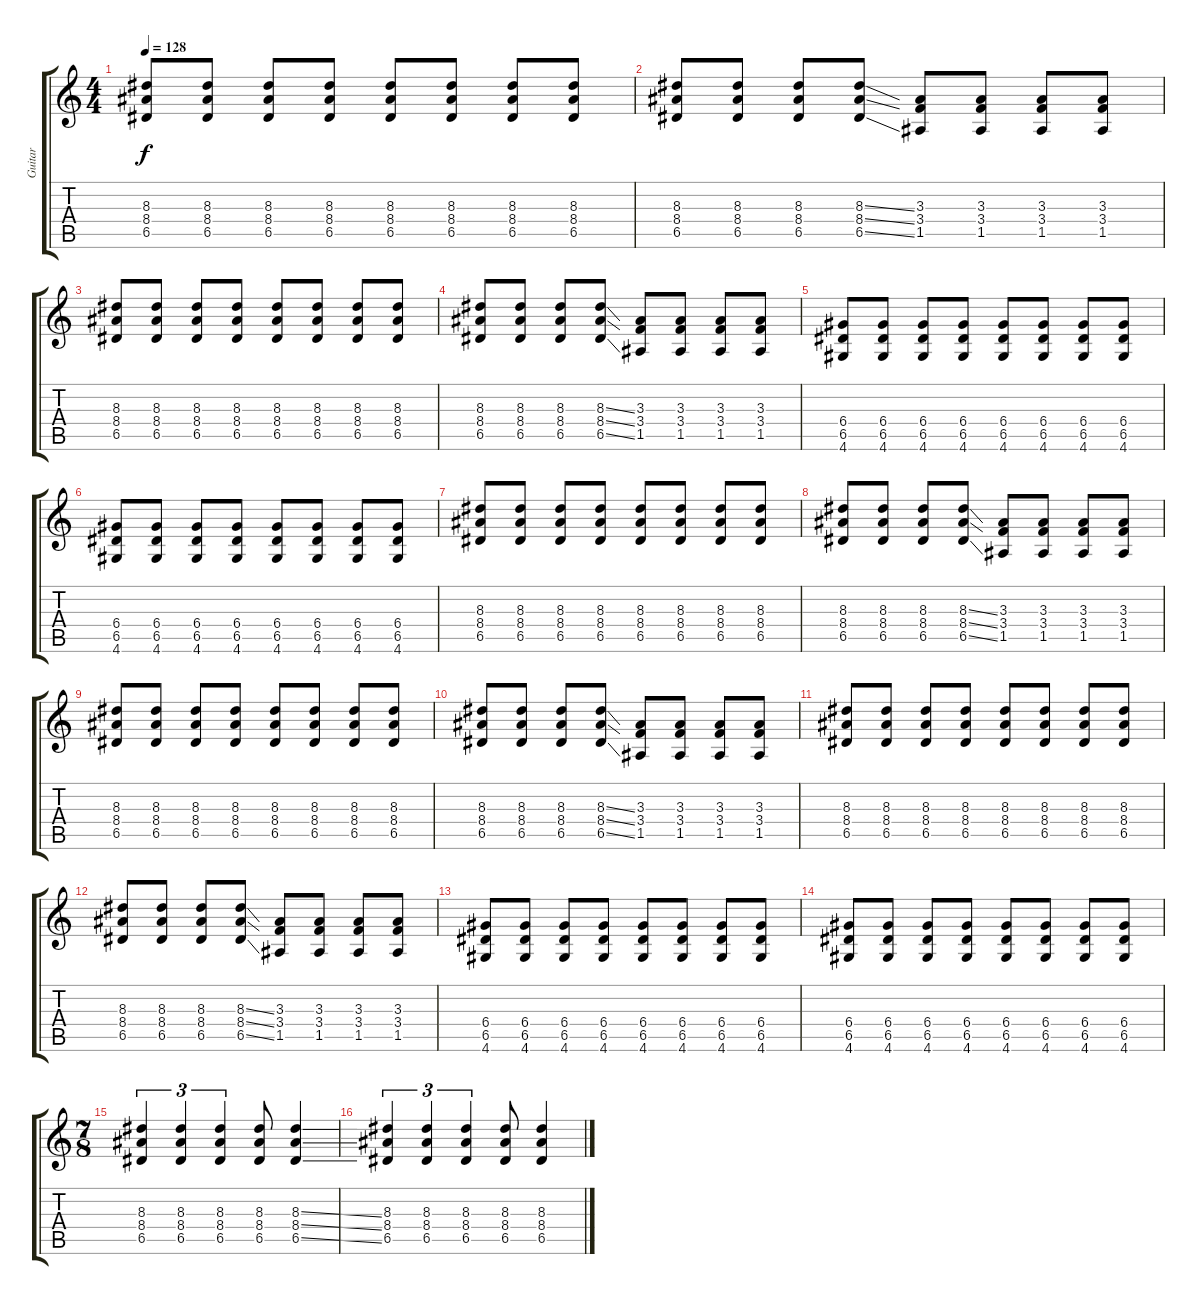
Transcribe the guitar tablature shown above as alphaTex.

\track ("Guitar" "Guitar") {instrument overdrivenguitar}
\staff {score tabs}
\tuning (E4 B3 G3 D3 A2 E2) {hide}
\ts (4 4)
\tempo 128
\clef g2
\ks c
(8.3 8.4 6.5).8{dy f} (8.3 8.4 6.5).8 (8.3 8.4 6.5).8 (8.3 8.4 6.5).8 (8.3 8.4 6.5).8 (8.3 8.4 6.5).8 (8.3 8.4 6.5).8 (8.3 8.4 6.5).8 |
(8.3 8.4 6.5).8 (8.3 8.4 6.5).8 (8.3 8.4 6.5).8 (8.3{ss} 8.4{ss} 6.5{ss}).8 (3.3 3.4 1.5).8 (3.3 3.4 1.5).8 (3.3 3.4 1.5).8 (3.3 3.4 1.5).8 |
(8.3 8.4 6.5).8 (8.3 8.4 6.5).8 (8.3 8.4 6.5).8 (8.3 8.4 6.5).8 (8.3 8.4 6.5).8 (8.3 8.4 6.5).8 (8.3 8.4 6.5).8 (8.3 8.4 6.5).8 |
(8.3 8.4 6.5).8 (8.3 8.4 6.5).8 (8.3 8.4 6.5).8 (8.3{ss} 8.4{ss} 6.5{ss}).8 (3.3 3.4 1.5).8 (3.3 3.4 1.5).8 (3.3 3.4 1.5).8 (3.3 3.4 1.5).8 |
(6.4 6.5 4.6).8 (6.4 6.5 4.6).8 (6.4 6.5 4.6).8 (6.4 6.5 4.6).8 (6.4 6.5 4.6).8 (6.4 6.5 4.6).8 (6.4 6.5 4.6).8 (6.4 6.5 4.6).8 |
(6.4 6.5 4.6).8 (6.4 6.5 4.6).8 (6.4 6.5 4.6).8 (6.4 6.5 4.6).8 (6.4 6.5 4.6).8 (6.4 6.5 4.6).8 (6.4 6.5 4.6).8 (6.4 6.5 4.6).8 |
(8.3 8.4 6.5).8 (8.3 8.4 6.5).8 (8.3 8.4 6.5).8 (8.3 8.4 6.5).8 (8.3 8.4 6.5).8 (8.3 8.4 6.5).8 (8.3 8.4 6.5).8 (8.3 8.4 6.5).8 |
(8.3 8.4 6.5).8 (8.3 8.4 6.5).8 (8.3 8.4 6.5).8 (8.3{ss} 8.4{ss} 6.5{ss}).8 (3.3 3.4 1.5).8 (3.3 3.4 1.5).8 (3.3 3.4 1.5).8 (3.3 3.4 1.5).8 |
(8.3 8.4 6.5).8 (8.3 8.4 6.5).8 (8.3 8.4 6.5).8 (8.3 8.4 6.5).8 (8.3 8.4 6.5).8 (8.3 8.4 6.5).8 (8.3 8.4 6.5).8 (8.3 8.4 6.5).8 |
(8.3 8.4 6.5).8 (8.3 8.4 6.5).8 (8.3 8.4 6.5).8 (8.3{ss} 8.4{ss} 6.5{ss}).8 (3.3 3.4 1.5).8 (3.3 3.4 1.5).8 (3.3 3.4 1.5).8 (3.3 3.4 1.5).8 |
(8.3 8.4 6.5).8 (8.3 8.4 6.5).8 (8.3 8.4 6.5).8 (8.3 8.4 6.5).8 (8.3 8.4 6.5).8 (8.3 8.4 6.5).8 (8.3 8.4 6.5).8 (8.3 8.4 6.5).8 |
(8.3 8.4 6.5).8 (8.3 8.4 6.5).8 (8.3 8.4 6.5).8 (8.3{ss} 8.4{ss} 6.5{ss}).8 (3.3 3.4 1.5).8 (3.3 3.4 1.5).8 (3.3 3.4 1.5).8 (3.3 3.4 1.5).8 |
(6.4 6.5 4.6).8 (6.4 6.5 4.6).8 (6.4 6.5 4.6).8 (6.4 6.5 4.6).8 (6.4 6.5 4.6).8 (6.4 6.5 4.6).8 (6.4 6.5 4.6).8 (6.4 6.5 4.6).8 |
(6.4 6.5 4.6).8 (6.4 6.5 4.6).8 (6.4 6.5 4.6).8 (6.4 6.5 4.6).8 (6.4 6.5 4.6).8 (6.4 6.5 4.6).8 (6.4 6.5 4.6).8 (6.4 6.5 4.6).8 |
\ts (7 8)
(8.3 8.4 6.5).4{tu (3 2)} (8.3 8.4 6.5).4{tu (3 2)} (8.3 8.4 6.5).4{tu (3 2)} (8.3 8.4 6.5).8 (8.3{ss} 8.4{ss} 6.5{ss}).4 |
(8.3 8.4 6.5).4{tu (3 2)} (8.3 8.4 6.5).4{tu (3 2)} (8.3 8.4 6.5).4{tu (3 2)} (8.3 8.4 6.5).8 (8.3{ss} 8.4{ss} 6.5{ss}).4
